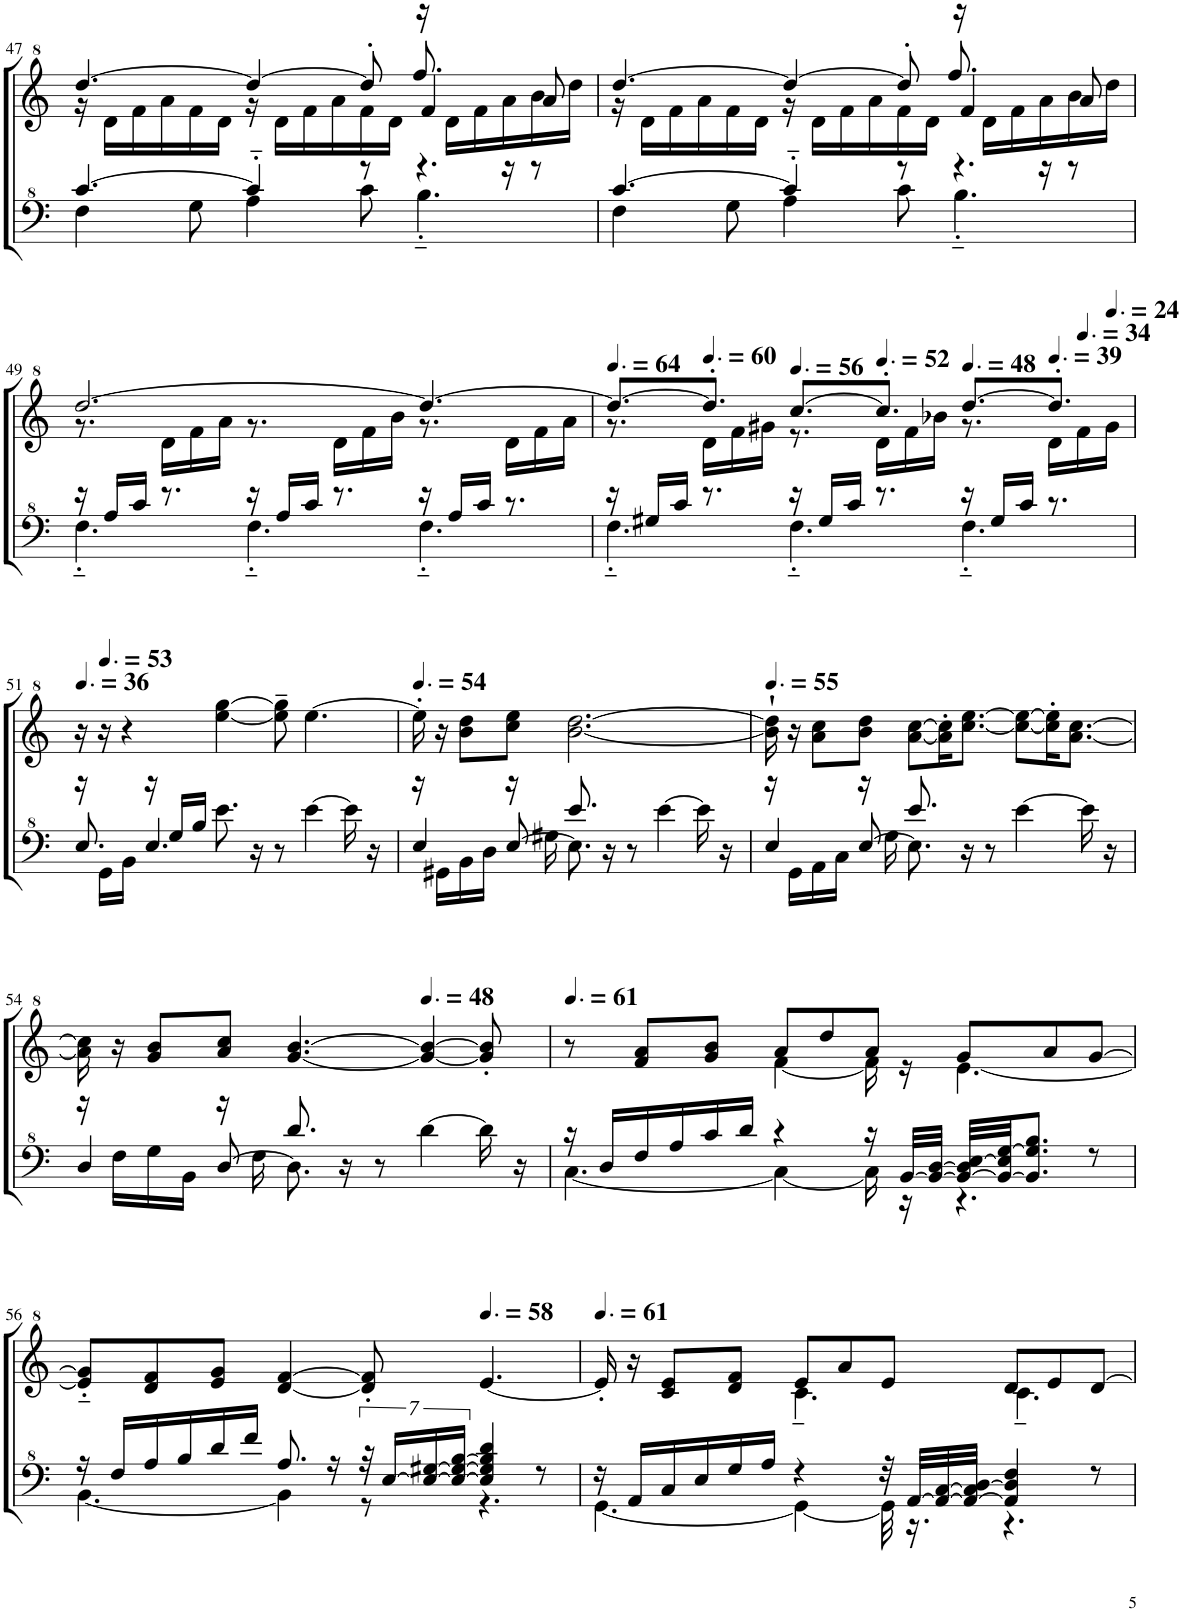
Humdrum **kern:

**kern	**kern
*part1	*part1
*staff2	*staff1
*I"Model III	*
!!LO:PB:g=z
*clefF^4	*clefG^2
*k[]	*k[]
*M9/8	*M9/8
=47	=47
*^	*^
*	*	*	*^
[4.cc/	4f\	[4.ddd/	16r	2.ryy
.	.	.	16dd\LL	.
.	.	.	16ff\	.
.	.	.	16aa\	.
.	8g\	.	16ff\	.
.	.	.	16dd\JJ	.
4cc'~/]	4a\	4ddd/_	16r	.
.	.	.	16dd\LL	.
.	.	.	16ff\	.
.	.	.	16aa\	.
8r	8cc\	8ddd'/]	16ff\	.
.	.	.	16dd\JJ	.
4.r	4.b'~\	4ff/	16r	8.fff/
.	.	.	16dd\LL	.
.	.	.	16ff\	.
.	.	.	16aa\	16r
.	.	8aa/	16bb\	8r
.	.	.	16ddd\JJ	.
=48	=48	=48	=48	=48
[4.cc/	4f\	[4.ddd/	16r	2.ryy
.	.	.	16dd\LL	.
.	.	.	16ff\	.
.	.	.	16aa\	.
.	8g\	.	16ff\	.
.	.	.	16dd\JJ	.
4cc'~/]	4a\	4ddd/_	16r	.
.	.	.	16dd\LL	.
.	.	.	16ff\	.
.	.	.	16aa\	.
8r	8cc\	8ddd'/]	16ff\	.
.	.	.	16dd\JJ	.
4.r	4.b'~\	4ff/	16r	8.fff/
.	.	.	16dd\LL	.
.	.	.	16ff\	.
.	.	.	16aa\	16r
.	.	8aa/	16bb\	8r
.	.	.	16ddd\JJ	.
*	*	*	*v	*v
!!LO:LB:g=z
=49	=49	=49	=49
16r	4.f'~\	[2.ddd/	8.r
16a/LL	.	.	.
16cc/JJ	.	.	.
8.r	.	.	16dd\LL
.	.	.	16ff\
.	.	.	16aa\JJ
16r	4.f'~\	.	8.r
16a/LL	.	.	.
16cc/JJ	.	.	.
8.r	.	.	16dd\LL
.	.	.	16ff\
.	.	.	16bb\JJ
16r	4.f'~\	4.ddd/_	8.r
16a/LL	.	.	.
16cc/JJ	.	.	.
8.r	.	.	16dd\LL
.	.	.	16ff\
.	.	.	16aa\JJ
=50	=50	=50	=50
*	*	*MM96	*
16r	4.f'~\	8.ddd/L_	8.r
16g#X/LL	.	.	.
16cc/JJ	.	.	.
*	*	*MM90	*
8.r	.	8.ddd'/J]	16dd\LL
.	.	.	16ff\
.	.	.	16gg#X\JJ
*	*	*MM84	*
16r	4.f'~\	[8.ccc/L	8.r
16g#/LL	.	.	.
16cc/JJ	.	.	.
*	*	*MM78	*
8.r	.	8.ccc'/J]	16dd\LL
.	.	.	16ff\
.	.	.	16bb-X\JJ
*	*	*MM72	*
16r	4.f'~\	[8.ddd/L	8.r
16g#/LL	.	.	.
16cc/JJ	.	.	.
*	*	*MM58	*
8.r	.	8.ddd'/J]	16dd\LL
*	*	*MM51	*
.	.	.	16ff\
*	*	*MM36	*
.	.	.	16gg#\JJ
*	*	*v	*v
!!LO:LB:g=z
=51	=51	=51
*	*	*MM54
16r	8.e/	16r
*	*	*MM80
16G\LL	.	16r
16B\JJ	.	4r
16r	4.e/	.
16g/LL	.	.
16b/JJ	.	.
8.ee\	.	[4eee\ [4ggg\
16r	2ryy	.
8r	.	8eee\]~ 8ggg\]~
[4ee\	.	[4.eee\
16ee\]	.	.
16r	16ryy	.
=52	=52	=52
*	*	*MM81
16r	4e/	16eee'\]
16G#X\LL	.	16r
16B\	.	8bb\ 8ddd\L
16d\JJ	.	.
16r	[8e/	8ccc\ 8eee\J
16g#X\	.	.
8.ee/	8.e\]	[2.bb\ [2.ddd\
16r	2ryy	.
8r	.	.
[4ee\	.	.
16ee\]	.	.
16r	16ryy	.
=53	=53	=53
*	*	*MM83
16r	4e/	16bb\]` 16ddd\]`
16G\LL	.	16r
16A\	.	8aa\ 8ccc\L
16c\JJ	.	.
16r	[8e/	8bb\ 8ddd\J
16g\	.	.
8.ee/	8.e\]	[8aa\ [8ccc\L
.	.	16aa\]' 16ccc\]'K
16r	2ryy	[8.ccc\ [8.eee\J
8r	.	.
[4ee\	.	8ccc\_ 8eee\_L
.	.	16ccc\]' 16eee\]'K
.	.	[8.aa\ [8.ccc\J
16ee\]	.	.
16r	16ryy	.
!!LO:LB:g=z
=54	=54	=54
16r	4d/	16aa\] 16ccc\]
16f\LL	.	16r
16g\	.	8gg/ 8bb/L
16B\JJ	.	.
16r	[8d/	8aa/ 8ccc/J
16f\	.	.
8.dd/	8.d\]	[4.gg/ [4.bb/
16r	2ryy	.
8r	.	.
*	*	*MM72
[4dd\	.	4gg/_ 4bb/_
16dd\]	.	8gg/]' 8bb/]'
16r	16ryy	.
=55	=55	=55
*	*	*MM92
*	*	*^
16r	[4.c\	8r	4.ryy
16d/LL	.	.	.
16f/	.	8ff/ 8aa/L	.
16a/	.	.	.
16cc/	.	8gg/ 8bb/J	.
16dd/JJ	.	.	.
4r	4c\_	8aa/L	[4ff\
.	.	8ddd/	.
16r	16c\]	8aa/J	16ff\]
[32B/LLL	16r	.	16r
32B/_ [32d/JJJ	.	.	.
32B/_ 32d/] [32e/LLL	4.r	8gg/L	[4.ee\
32B/_ 32e/] [32g/JJ	.	.	.
8.B/] 8.g/] 8.b/J	.	.	.
.	.	8aa/	.
8r	.	[8gg/J	.
*	*	*v	*v
!!LO:LB:g=z
=56	=56	=56
16r	[4.B\	8ee/]'~ 8gg/]'~L
16f/LL	.	.
16a/	.	8dd/ 8ff/
16b/	.	.
16dd/	.	8ee/ 8gg/J
16ff/JJ	.	.
8.a/	4B\]	[4dd/ [4ff/
16r	.	.
56r	8r	8dd/]' 8ff/]'
[28e/LL	.	.
28e/_ [28g#X/	.	.
28e/_ 28g#/_ [28b/JJ	.	.
*	*	*MM87
4e/] 4g#/] 4b/] 4dd/	4.r	[4.ee/
8r	.	.
=57	=57	=57
*	*	*MM92
*	*	*^
16r	[4.G\	16ee'/]	4.ryy
16A/LL	.	16r	.
16c/	.	8cc/ 8ee/L	.
16e/	.	.	.
16g/	.	8dd/ 8ff/J	.
16a/JJ	.	.	.
4r	4G\_	8ee/L	4.cc~\
.	.	8aa/	.
32r	32G\]	8ee/J	.
[32A/LLL	16.r	.	.
32A/_ [32c/	.	.	.
32A/_ 32c/] [32d/JJJ	.	.	.
4A/] 4d/] 4f/	4.r	8dd/L	4.cc~\
.	.	8ee/	.
8r	.	[8dd/J	.
*v	*v	*	*
*	*v	*v
=	=
*-	*-
